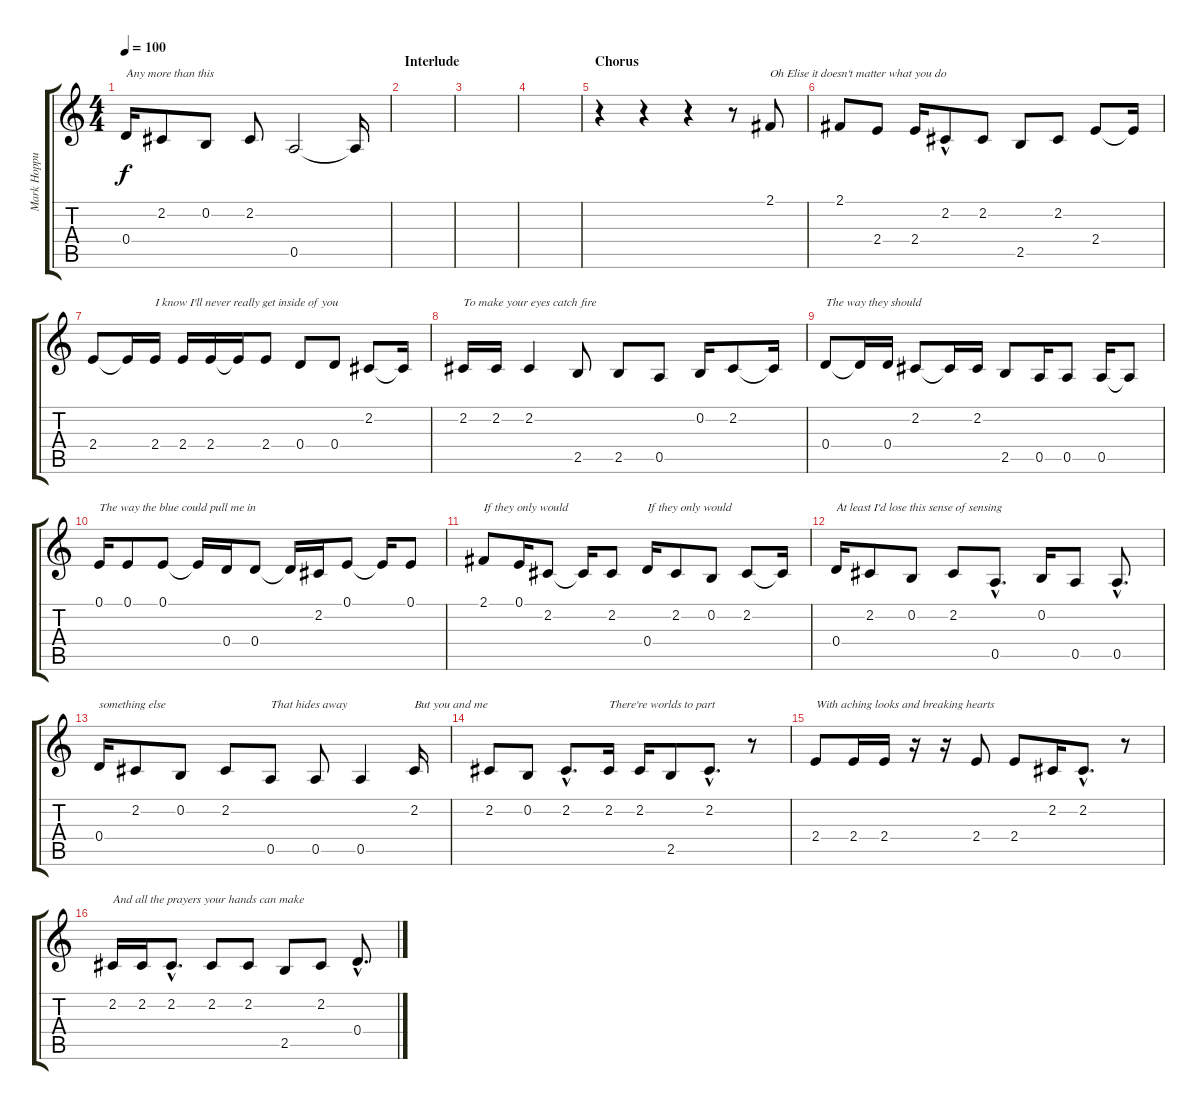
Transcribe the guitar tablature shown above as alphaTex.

\track ("Mark Hoppus (Vocals)" "Mark Hoppu") {instrument bassoon}
\staff {score tabs}
\tuning (E4 B3 G4 D4 A3 E3) {hide}
\ts (4 4)
\tempo 100
\clef g2
\ks c
0.4.16{txt "Any more than this" dy f} 2.2.8 0.2.8 2.2.8 0.5.2 0.5{t}.16 |
\section ("" "Interlude")
|
|
|
\section ("" "Chorus")
r.4 r.4 r.4 r.8 2.1.8{txt "Oh Elise it doesn't matter what you do"} |
2.1.8 2.4.8 2.4.16 2.2{hac}.8 2.2.8 2.5.8 2.2.8 2.4.8 2.4{t}.16 |
2.4.8 2.4{t}.16 2.4.16{txt "I know I'll never really get inside of you"} 2.4.16 2.4.16 2.4{t}.16 2.4.8 0.4.8 0.4.8 2.2.8 2.2{t}.16 |
2.2.16{txt "To make your eyes catch fire"} 2.2.16 2.2.4 2.5.8 2.5.8 0.5.8 0.2.16 2.2.8 2.2{t}.16 |
0.4.8{txt "The way they should"} 0.4{t}.16 0.4.16 2.2.8 2.2{t}.16 2.2.16 2.5.8 0.5.16 0.5.8 0.5.16 0.5{t}.8 |
0.1.16{txt "The way the blue could pull me in"} 0.1.8 0.1.8 0.1{t}.16 0.4.16 0.4.8 0.4{t}.16 2.2.16 0.1.8 0.1{t}.16 0.1.8 |
2.1.8{txt "If they only would"} 0.1.16 2.2.8 2.2{t}.16 2.2.8 0.4.16{txt "If they only would"} 2.2.8 0.2.8 2.2.8 2.2{t}.16 |
0.4.16{txt "At least I'd lose this sense of sensing"} 2.2.8 0.2.8 2.2.8 0.5{hac}.8{d} 0.2.16 0.5.8 0.5{hac}.8{d} |
0.4.16{txt "something else"} 2.2.8 0.2.8 2.2.8 0.5.8{txt "That hides away"} 0.5.8 0.5.4 2.2.16{txt "But you and me"} |
2.2.8 0.2.8 2.2{hac}.8{d} 2.2.16{txt "There're worlds to part"} 2.2.16 2.5.8 2.2{hac}.8{d} r.8 |
2.4.8{txt "With aching looks and breaking hearts"} 2.4.16 2.4.16 r.16 r.16 2.4.8 2.4.8 2.2.16 2.2{hac}.8{d} r.8 |
2.2.16{txt "And all the prayers your hands can make"} 2.2.16 2.2{hac}.8{d} 2.2.8 2.2.8 2.5.8 2.2.8 0.4{hac}.8{d}
